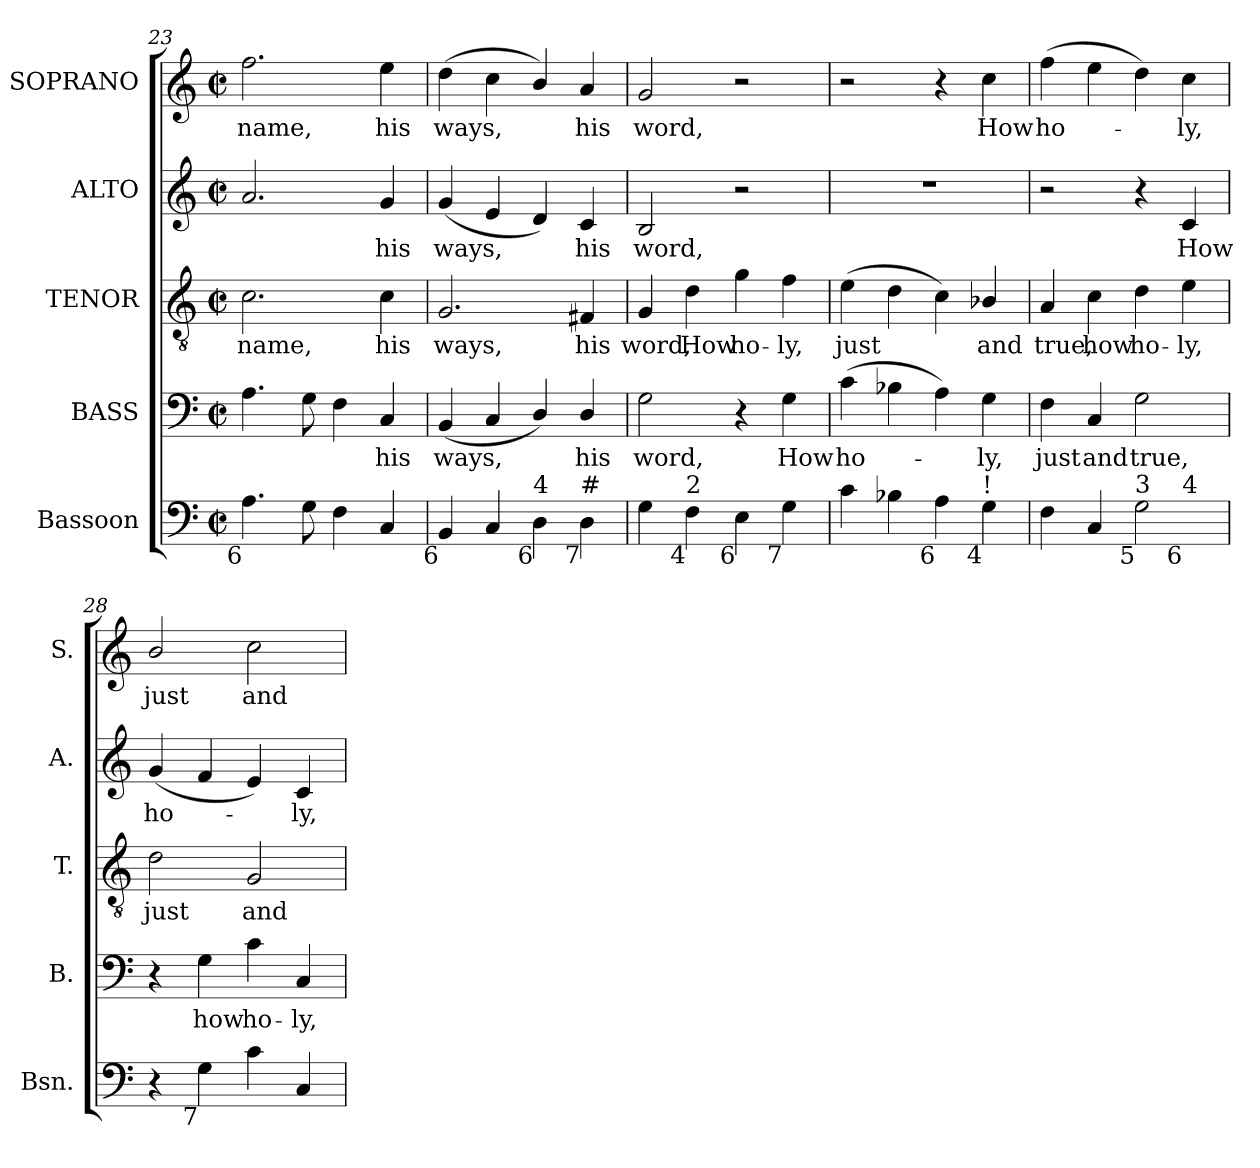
**kern	**kern	**text	**kern	**text	**kern	**text	**kern	**text
*part5	*part4	*part4	*part3	*part3	*part2	*part2	*part1	*part1
*staff5	*staff4	*staff4	*staff3	*staff3	*staff2	*staff2	*staff1	*staff1
*I"Bassoon	*I"BASS	*	*I"TENOR	*	*I"ALTO	*	*I"SOPRANO	*
*I'Bsn.	*I'B.	*	*I'T.	*	*I'A.	*	*I'S.	*
!!LO:PB:g=z
*clefF4	*clefF4	*	*clefGv2	*	*clefG2	*	*clefG2	*
*	*	*	*ITrd7c12	*	*	*	*	*
*k[]	*k[]	*	*k[]	*	*k[]	*	*k[]	*
*C:	*C:	*	*C:	*	*C:	*	*C:	*
*M2/2	*M2/2	*	*M2/2	*	*M2/2	*	*M2/2	*
*met(c|)	*met(c|)	*	*met(c|)	*	*met(c|)	*	*met(c|)	*
=23	=23	=23	=23	=23	=23	=23	=23	=23
!	!	!	!	!LO:LY:b:color=#000000	!	!	!	!
!LO:TX:b:rj:t=6	!	!	!	!	!	!	!	!
!	!	!	!	!	!	!	!	!LO:LY:b:color=#000000
4.Ai\	4.Ai\	.	2.Ci\	name,	2.ai/	.	2.ffi\	name,
8Gi\	8Gi\	.	.	.	.	.	.	.
4Fi\	4Fi\	.	.	.	.	.	.	.
!	!	!LO:LY:b:color=#000000	!	!	!	!	!	!
!	!	!	!	!LO:LY:b:color=#000000	!	!	!	!
!	!	!	!	!	!	!LO:LY:b:color=#000000	!	!
!	!	!	!	!	!	!	!	!LO:LY:b:color=#000000
4Ci/	4Ci/	his	4Ci\	his	4gi/	his	4eei\	his
=24	=24	=24	=24	=24	=24	=24	=24	=24
!	!	!LO:LY:b:color=#000000	!	!	!	!	!	!
!	!	!	!	!LO:LY:b:color=#000000	!	!	!	!
!	!	!	!	!	!	!LO:LY:b:color=#000000	!	!
!LO:TX:b:rj:t=6	!	!	!	!	!	!	!	!
!	!	!	!	!	!	!	!	!LO:LY:b:color=#000000
4BBi/	(4BBi/	ways,	2.GGi/	ways,	(4gi/	ways,	(4ddi\	ways,
4Ci/	4Ci/	.	.	.	4ei/	.	4cci\	.
!LO:TX:b:rj:t=6	!	!	!	!	!	!	!	!
!LO:TX:t=4	!	!	!	!	!	!	!	!
4Di\	4Di/)	.	.	.	4di/)	.	4bi/)	.
!	!	!LO:LY:b:color=#000000	!	!	!	!	!	!
!	!	!	!	!LO:LY:b:color=#000000	!	!	!	!
!	!	!	!	!	!	!LO:LY:b:color=#000000	!	!
!LO:TX:b:rj:t=7	!	!	!	!	!	!	!	!
!LO:TX:t=#	!	!	!	!	!	!	!	!
!	!	!	!	!	!	!	!	!LO:LY:b:color=#000000
4Di\	4Di/	his	4FF#Xi/	his	4ci/	his	4ai/	his
=25	=25	=25	=25	=25	=25	=25	=25	=25
!	!	!LO:LY:b:color=#000000	!	!	!	!	!	!
!	!	!	!	!LO:LY:b:color=#000000	!	!	!	!
!	!	!	!	!	!	!LO:LY:b:color=#000000	!	!
!	!	!	!	!	!	!	!	!LO:LY:b:color=#000000
4Gi\	2Gi\	word,	4GGi/	word,	2Bi/	word,	2gi/	word,
!LO:TX:b:rj:t=4	!	!	!	!	!	!	!	!
!LO:TX:t=2	!	!	!	!	!	!	!	!
!	!	!	!	!LO:LY:b:color=#000000	!	!	!	!
4Fi\	.	.	4Di\	How	.	.	.	.
!LO:TX:b:rj:t=6	!	!	!	!	!	!	!	!
!	!	!	!	!LO:LY:b:color=#000000	!	!	!	!
4Ei\	4r	.	4Gi\	ho-	2r	.	2r	.
!	!	!LO:LY:b:color=#000000	!	!	!	!	!	!
!LO:TX:b:rj:t=7	!	!	!	!	!	!	!	!
!	!	!	!	!LO:LY:b:color=#000000	!	!	!	!
4Gi\	4Gi\	How	4Fi\	-ly,	.	.	.	.
=26	=26	=26	=26	=26	=26	=26	=26	=26
!	!	!LO:LY:b:color=#000000	!	!	!	!	!	!
!	!	!	!	!LO:LY:b:color=#000000	!	!	!	!
4ci\	(4ci\	ho-	(4Ei\	just	1r	.	2r	.
4B-Xi\	4B-Xi\	.	4Di\	.	.	.	.	.
!LO:TX:b:rj:t=6	!	!	!	!	!	!	!	!
4Ai\	4Ai\)	.	4Ci\)	.	.	.	4r	.
!	!	!LO:LY:b:color=#000000	!	!	!	!	!	!
!	!	!	!	!LO:LY:b:color=#000000	!	!	!	!
!LO:TX:b:rj:t=4	!	!	!	!	!	!	!	!
!LO:TX:t=!	!	!	!	!	!	!	!	!
!	!	!	!	!	!	!	!	!LO:LY:b:color=#000000
4Gi\	4Gi\	-ly,	4BB-Xi/	and	.	.	4cci\	How
=27	=27	=27	=27	=27	=27	=27	=27	=27
!	!	!LO:LY:b:color=#000000	!	!	!	!	!	!
!	!	!	!	!LO:LY:b:color=#000000	!	!	!	!
!	!	!	!	!	!	!	!	!LO:LY:b:color=#000000
*^	*	*	*	*	*	*	*	*
4Fi\	2.ryy	4Fi\	just	4AAi/	true,	2r	.	(4ffi\	ho-
!	!	!	!LO:LY:b:color=#000000	!	!	!	!	!	!
!	!	!	!	!	!LO:LY:b:color=#000000	!	!	!	!
4Ci/	.	4Ci/	and	4Ci\	how	.	.	4eei\	.
!	!	!	!LO:LY:b:color=#000000	!	!	!	!	!	!
!LO:TX:b:rj:t=5	!	!	!	!	!	!	!	!	!
!LO:TX:t=3	!	!	!	!	!	!	!	!	!
!	!	!	!	!	!LO:LY:b:color=#000000	!	!	!	!
2Gi\	.	2Gi\	true,	4Di\	ho-	4r	.	4ddi\)	.
!	!	!	!	!	!LO:LY:b:color=#000000	!	!	!	!
!	!	!	!	!	!	!	!LO:LY:b:color=#000000	!	!
!	!LO:TX:b:rj:t=6	!	!	!	!	!	!	!	!
!	!LO:TX:t=4	!	!	!	!	!	!	!	!
!	!	!	!	!	!	!	!	!	!LO:LY:b:color=#000000
.	4ryy	.	.	4Ei\	-ly,	4ci/	How	4cci\	-ly,
*v	*v	*	*	*	*	*	*	*	*
=28	=28	=28	=28	=28	=28	=28	=28	=28
*^	*	*	*	*	*	*	*	*
!	!	!	!	!	!LO:LY:b:color=#000000	!	!	!	!
*v	*v	*	*	*	*	*	*	*	*
*^	*	*	*	*	*	*	*	*
!	!	!	!	!	!	!	!LO:LY:b:color=#000000	!	!
*v	*v	*	*	*	*	*	*	*	*
*^	*	*	*	*	*	*	*	*
!	!	!	!	!	!	!	!	!	!LO:LY:b:color=#000000
*v	*v	*	*	*	*	*	*	*	*
4r	4r	.	2Di\	just	(4gi/	ho-	2bi/	just
!LO:TX:b:rj:t=7	!	!	!	!	!	!	!	!
!	!	!LO:LY:b:color=#000000	!	!	!	!	!	!
4Gi\	4Gi\	how	.	.	4fi/	.	.	.
!	!	!LO:LY:b:color=#000000	!	!	!	!	!	!
!	!	!	!	!LO:LY:b:color=#000000	!	!	!	!
!	!	!	!	!	!	!	!	!LO:LY:b:color=#000000
4ci\	4ci\	ho-	2GGi/	and	4ei/)	.	2cci\	and
!	!	!LO:LY:b:color=#000000	!	!	!	!	!	!
!	!	!	!	!	!	!LO:LY:b:color=#000000	!	!
4Ci/	4Ci/	-ly,	.	.	4ci/	-ly,	.	.
=	=	=	=	=	=	=	=	=
*-	*-	*-	*-	*-	*-	*-	*-	*-
